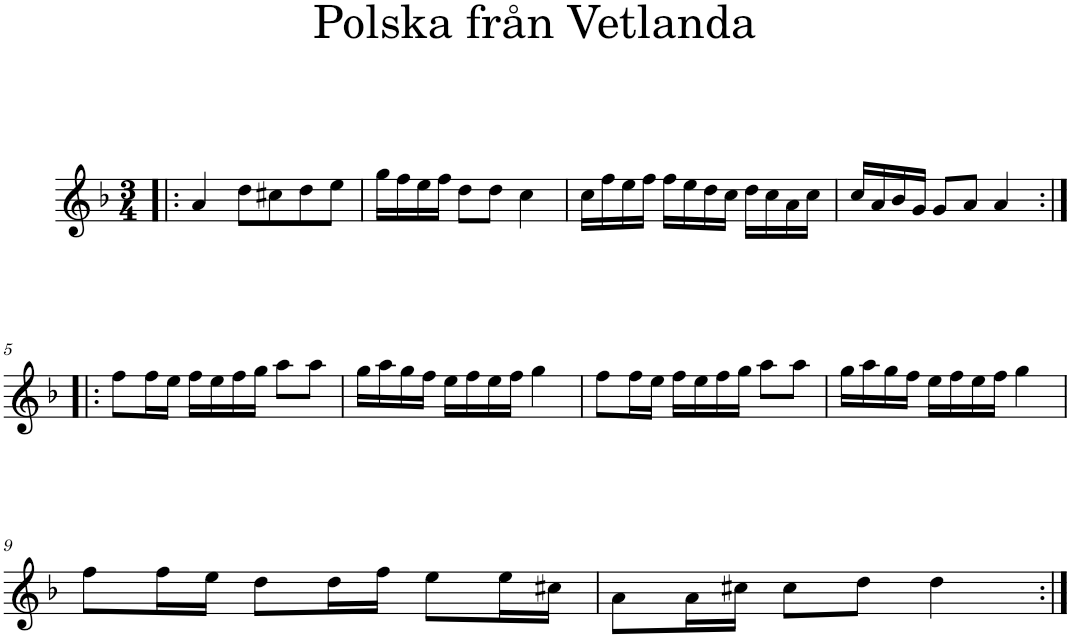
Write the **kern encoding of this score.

**kern
*part1
*staff1
*I"Piano
*I'Pno
*clefG2
*k[b-]
*d:
*M3/4
=1!|:
4a/
8dd\L
8cc#X\
8dd\
8ee\J
=2
16gg\LL
16ff\
16ee\
16ff\JJ
8dd\L
8dd\J
4cc\
=3
16cc\LL
16ff\
16ee\
16ff\JJ
16ff\LL
16ee\
16dd\
16cc\JJ
16dd\LL
16cc\
16a\
16cc\JJ
=4
16cc/LL
16a/
16b-/
16g/JJ
8g/L
8a/J
4a/
!!LO:LB:g=z
=5:|!|:
8ff\L
16ff\L
16ee\JJ
16ff\LL
16ee\
16ff\
16gg\JJ
8aa\L
8aa\J
=6
16gg\LL
16aa\
16gg\
16ff\JJ
16ee\LL
16ff\
16ee\
16ff\JJ
4gg\
=7
8ff\L
16ff\L
16ee\JJ
16ff\LL
16ee\
16ff\
16gg\JJ
8aa\L
8aa\J
=8
16gg\LL
16aa\
16gg\
16ff\JJ
16ee\LL
16ff\
16ee\
16ff\JJ
4gg\
!!LO:LB:g=z
=9
8ff\L
16ff\L
16ee\JJ
8dd\L
16dd\L
16ff\JJ
8ee\L
16ee\L
16cc#X\JJ
=10
8a\L
16a\L
16cc#X\JJ
8cc#\L
8dd\J
4dd\
=:|!
*-
